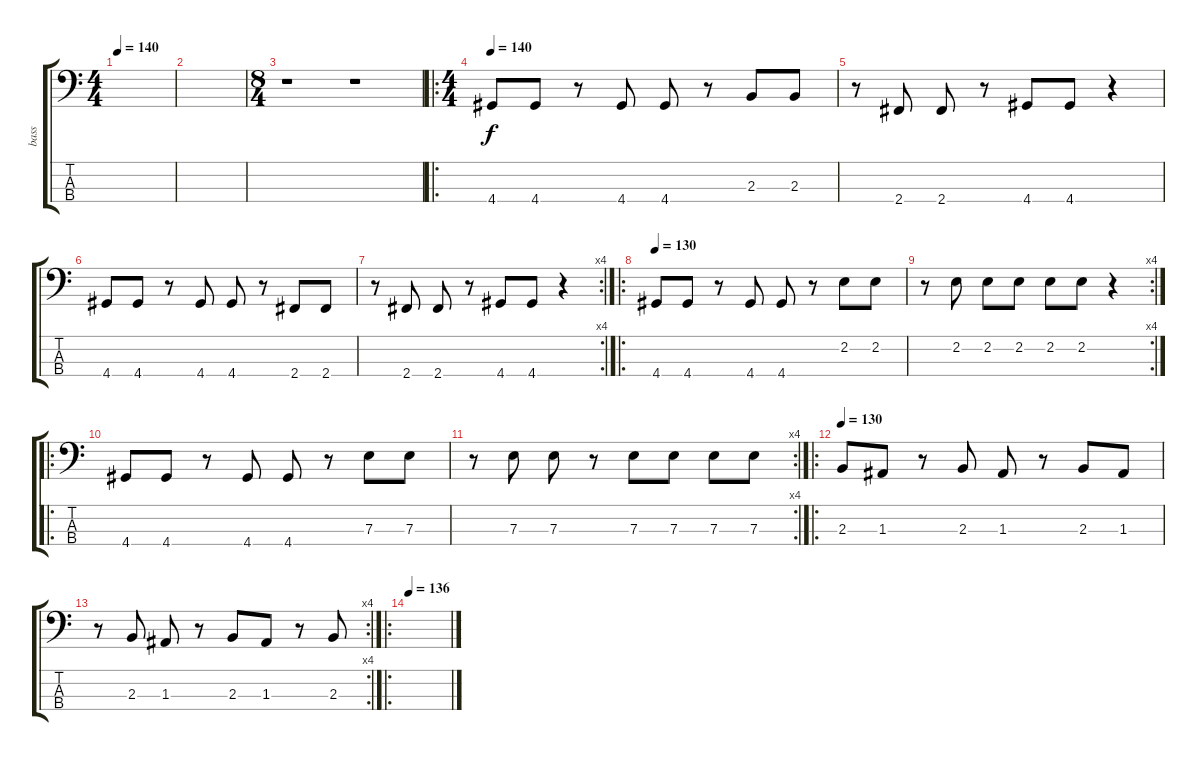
\track ("bass" "bass") {instrument electricbasspick}
\staff {score tabs}
\tuning (G2 D2 A1 E1) {hide}
\ts (4 4)
\tempo 140
\clef f4
\ks c
|
|
\ts (8 4)
r.1 r.1 |
\ro
\ts (4 4)
\tempo 140
4.4.8 4.4.8 r.8 4.4.8 4.4.8 r.8 2.3.8 2.3.8 |
r.8 2.4.8 2.4.8 r.8 4.4.8 4.4.8 r.4 |
4.4.8 4.4.8 r.8 4.4.8 4.4.8 r.8 2.4.8 2.4.8 |
\rc 4
r.8 2.4.8 2.4.8 r.8 4.4.8 4.4.8 r.4 |
\ro
\tempo 130
4.4.8 4.4.8 r.8 4.4.8 4.4.8 r.8 2.2.8 2.2.8 |
\rc 4
r.8 2.2.8 2.2.8 2.2.8 2.2.8 2.2.8 r.4 |
\ro
4.4.8 4.4.8 r.8 4.4.8 4.4.8 r.8 7.3.8 7.3.8 |
\rc 4
r.8 7.3.8 7.3.8 r.8 7.3.8 7.3.8 7.3.8 7.3.8 |
\ro
\tempo 130
2.3.8 1.3.8 r.8 2.3.8 1.3.8 r.8 2.3.8 1.3.8 |
\rc 4
r.8 2.3.8 1.3.8 r.8 2.3.8 1.3.8 r.8 2.3.8 |
\ro
\tempo 136
